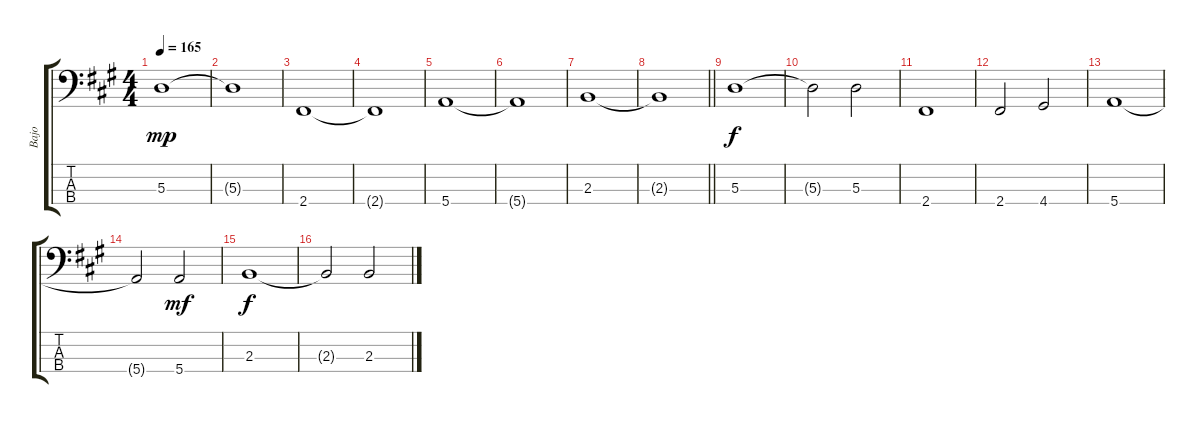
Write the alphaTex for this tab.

\track ("Bajo" "Bajo") {instrument electricbassfinger}
\staff {score tabs}
\tuning (G2 D2 A1 E1) {hide}
\ts (4 4)
\tempo 165
\clef f4
\ks a
5.3.1{dy mp} |
5.3{t}.1 |
2.4.1 |
2.4{t}.1 |
5.4.1 |
5.4{t}.1 |
2.3.1 |
\barLineRight lightlight
2.3{t}.1 |
5.3.1{dy f} |
5.3{t}.2 5.3.2 |
2.4.1 |
2.4.2 4.4.2 |
5.4.1 |
5.4{t}.2 5.4.2{dy mf} |
2.3.1{dy f} |
2.3{t}.2 2.3.2
